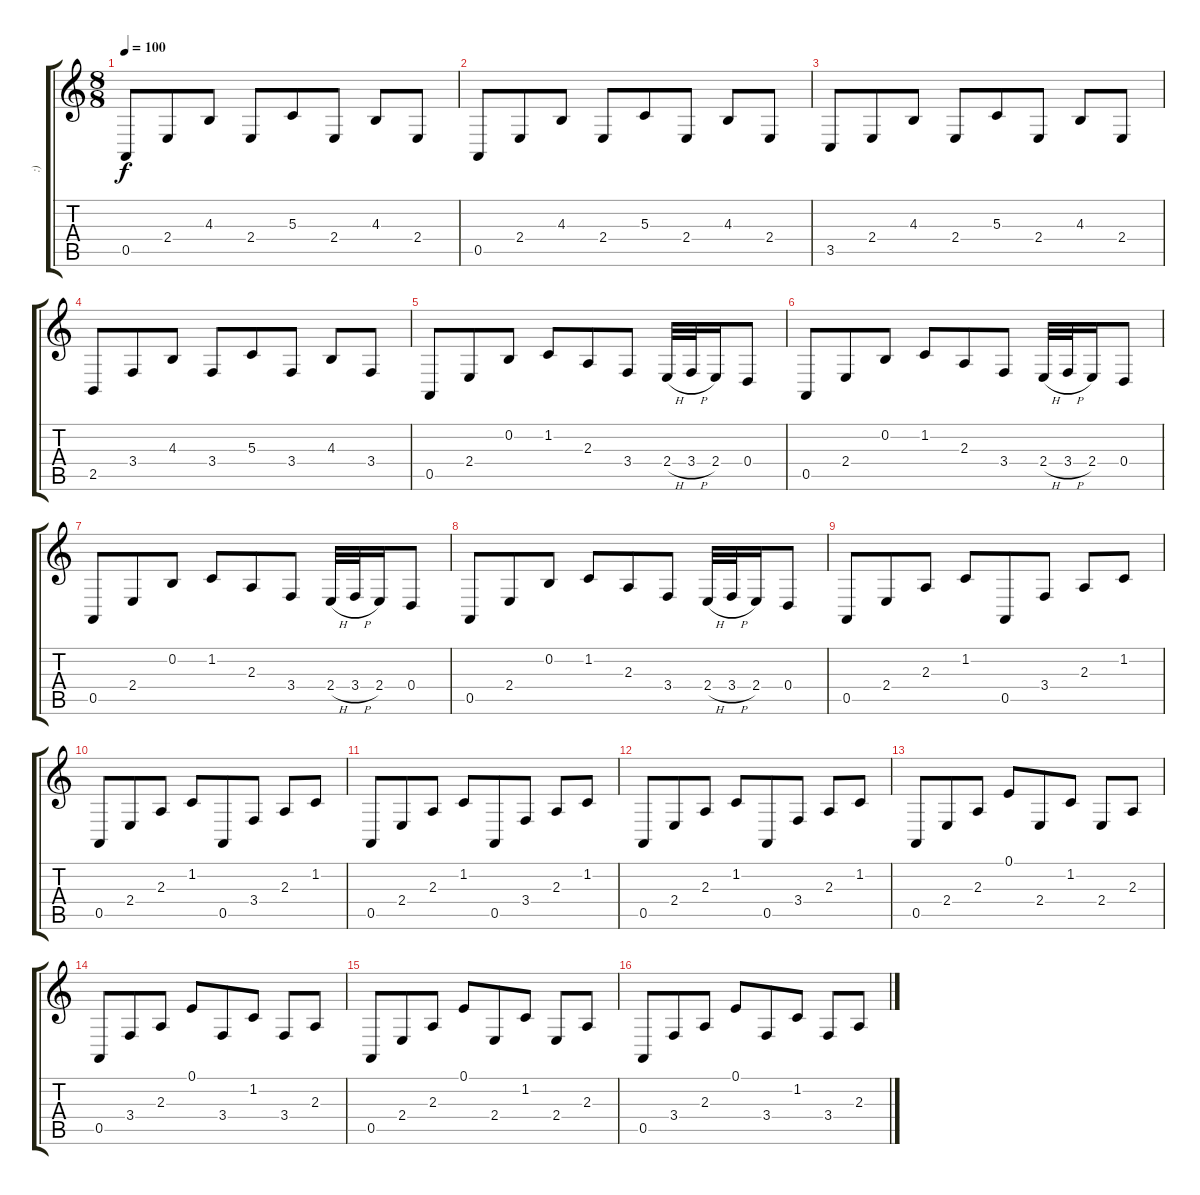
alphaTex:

\track (":)" ":)") {instrument pad8sweep}
\staff {score tabs}
\tuning (E4 B3 G3 D3 A2 E2) {hide}
\ts (8 8)
\tempo 100
\clef g2
\ks c
0.5.8{dy f} 2.4.8 4.3.8 2.4.8 5.3.8 2.4.8 4.3.8 2.4.8 |
0.5.8 2.4.8 4.3.8 2.4.8 5.3.8 2.4.8 4.3.8 2.4.8 |
3.5.8 2.4.8 4.3.8 2.4.8 5.3.8 2.4.8 4.3.8 2.4.8 |
2.5.8 3.4.8 4.3.8 3.4.8 5.3.8 3.4.8 4.3.8 3.4.8 |
0.5.8 2.4.8 0.2.8 1.2.8 2.3.8 3.4.8 2.4{h}.32 3.4{h}.32 2.4.16 0.4.8 |
0.5.8 2.4.8 0.2.8 1.2.8 2.3.8 3.4.8 2.4{h}.32 3.4{h}.32 2.4.16 0.4.8 |
0.5.8 2.4.8 0.2.8 1.2.8 2.3.8 3.4.8 2.4{h}.32 3.4{h}.32 2.4.16 0.4.8 |
0.5.8 2.4.8 0.2.8 1.2.8 2.3.8 3.4.8 2.4{h}.32 3.4{h}.32 2.4.16 0.4.8 |
0.5.8 2.4.8 2.3.8 1.2.8 0.5.8 3.4.8 2.3.8 1.2.8 |
0.5.8 2.4.8 2.3.8 1.2.8 0.5.8 3.4.8 2.3.8 1.2.8 |
0.5.8 2.4.8 2.3.8 1.2.8 0.5.8 3.4.8 2.3.8 1.2.8 |
0.5.8 2.4.8 2.3.8 1.2.8 0.5.8 3.4.8 2.3.8 1.2.8 |
0.5.8 2.4.8 2.3.8 0.1.8 2.4.8 1.2.8 2.4.8 2.3.8 |
0.5.8 3.4.8 2.3.8 0.1.8 3.4.8 1.2.8 3.4.8 2.3.8 |
0.5.8 2.4.8 2.3.8 0.1.8 2.4.8 1.2.8 2.4.8 2.3.8 |
0.5.8 3.4.8 2.3.8 0.1.8 3.4.8 1.2.8 3.4.8 2.3.8
